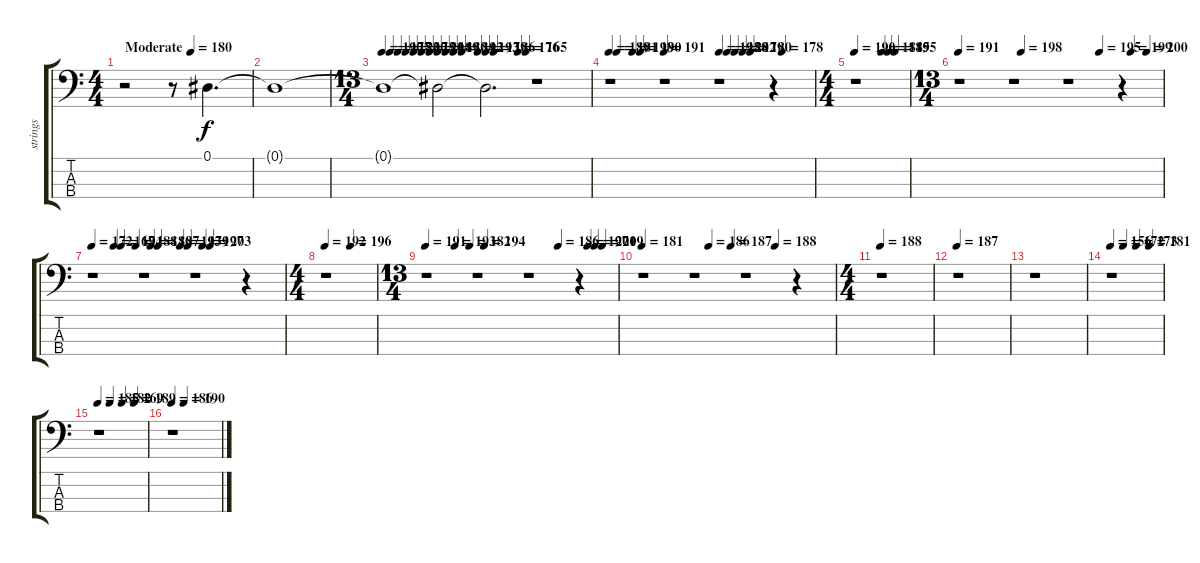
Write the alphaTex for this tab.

\track ("strings" "strings") {instrument contrabass}
\staff {score tabs}
\tuning (Eb2 Bb1 F1 C1) {hide}
\ts (4 4)
\tempo (180 "Moderate")
\clef f4
\ks c
r.2{dy f instrument contrabass} r.8 0.1.4{d} |
0.1{t}.1 |
\ts (13 4)
\tempo 190
\tempo (177 0.038461538461538464)
\tempo (182 0.07692307692307693)
\tempo (200 0.11538461538461539)
\tempo (173 0.15384615384615385)
\tempo (191 0.19230769230769232)
\tempo (204 0.23076923076923078)
\tempo (189 0.2692307692307692)
\tempo (180 0.3076923076923077)
\tempo (184 0.34615384615384615)
\tempo (192 0.38461538461538464)
\tempo (193 0.46153846153846156)
\tempo (179 0.5)
\tempo (186 0.5384615384615384)
\tempo (176 0.6538461538461539)
\tempo (165 0.6923076923076923)
0.1{t}.1 0.1{t}.2 0.1{t}.2{d} r.1 |
\tempo 189
\tempo (181 0.038461538461538464)
\tempo (198 0.11538461538461539)
\tempo (190 0.15384615384615385)
\tempo (191 0.2692307692307692)
\tempo (193 0.5384615384615384)
\tempo (188 0.5769230769230769)
\tempo (202 0.6153846153846154)
\tempo (179 0.6538461538461539)
\tempo (180 0.6923076923076923)
\tempo (178 0.8461538461538461)
r.1 r.1 r.1 r.4 |
\ts (4 4)
\tempo 190
\tempo (184 0.5)
\tempo (185 0.625)
\tempo (195 0.75)
r.1 |
\ts (13 4)
\tempo 191
\tempo (198 0.3076923076923077)
\tempo (195 0.6923076923076923)
\tempo (199 0.8461538461538461)
\tempo (200 0.9230769230769231)
r.1 r.1 r.1 r.4 |
\tempo 172
\tempo (167 0.11538461538461539)
\tempo (194 0.15384615384615385)
\tempo (188 0.23076923076923078)
\tempo (180 0.3076923076923077)
\tempo (187 0.34615384615384615)
\tempo (193 0.46153846153846156)
\tempo (179 0.5)
\tempo (197 0.5769230769230769)
\tempo (203 0.6153846153846154)
r.1 r.1 r.1 r.4 |
\ts (4 4)
\tempo 192
\tempo (196 0.5)
r.1 |
\ts (13 4)
\tempo 191
\tempo (193 0.15384615384615385)
\tempo (182 0.23076923076923078)
\tempo (194 0.3076923076923077)
\tempo (186 0.6923076923076923)
\tempo (197 0.8461538461538461)
\tempo (201 0.8846153846153846)
\tempo (209 0.9230769230769231)
r.1 r.1 r.1 r.4 |
\tempo 181
\tempo (186 0.34615384615384615)
\tempo (187 0.46153846153846156)
\tempo (188 0.6923076923076923)
r.1 r.1 r.1 r.4 |
\ts (4 4)
\tempo 188
r.1 |
\tempo 187
r.1 |
r.1 |
\tempo 156
\tempo (172 0.25)
\tempo (173 0.5)
\tempo (181 0.75)
r.1 |
\tempo 185
\tempo (182 0.25)
\tempo (169 0.5)
\tempo (189 0.75)
r.1 |
\tempo 186
\tempo (190 0.25)
r.1
